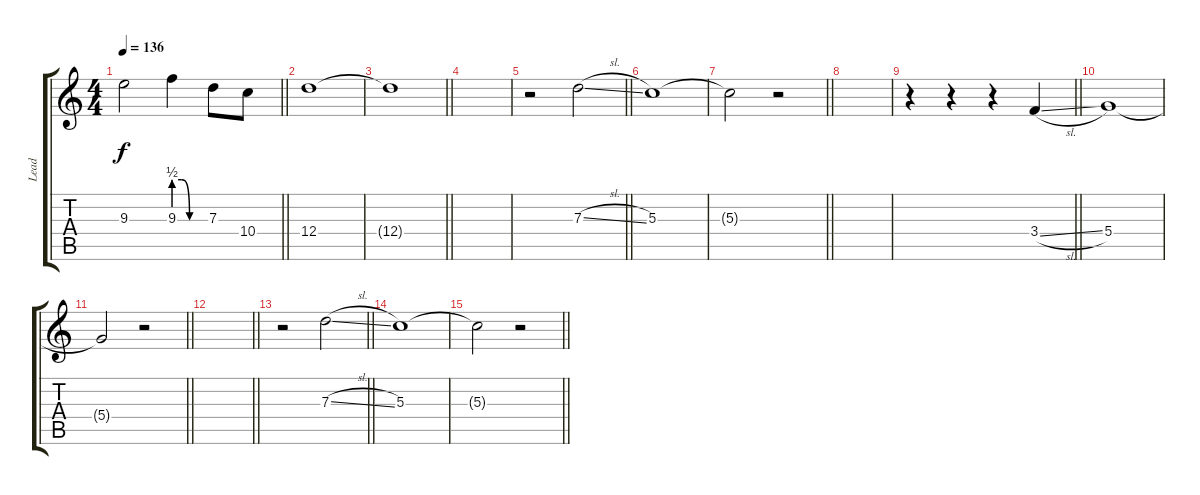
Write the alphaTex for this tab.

\track ("Lead" "Lead") {instrument overdrivenguitar}
\staff {score tabs}
\tuning (E4 B3 G3 D3 A2 E2) {hide}
\ts (4 4)
\tempo 136
\clef g2
\barLineRight lightlight
\ks c
9.3{t}.2{dy f} 9.3{be (custom 0 2 15 2 30 0 60 0)}.4 7.3.8 10.4.8 |
12.4.1{volume 0} |
\barLineRight lightlight
12.4{t}.1 |
|
\barLineRight lightlight
r.2{volume 6} 7.3{sl}.2 |
5.3.1 |
\barLineRight lightlight
5.3{t}.2 r.2 |
|
\barLineRight lightlight
r.4 r.4 r.4 3.4{sl}.4 |
5.4.1 |
\barLineRight lightlight
5.4{t}.2 r.2 |
\barLineRight lightlight
|
\barLineRight lightlight
r.2 7.3{sl}.2 |
5.3.1 |
\barLineRight lightlight
5.3{t}.2 r.2
